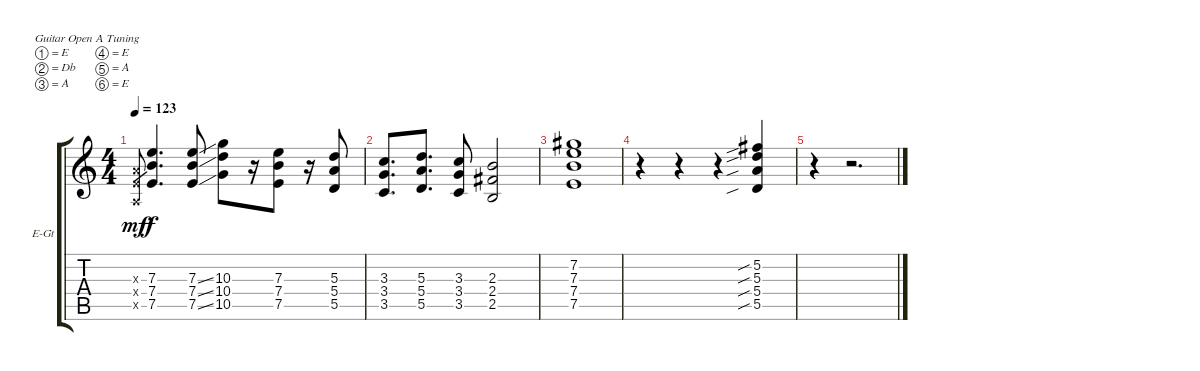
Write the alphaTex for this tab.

\bracketExtendMode groupsimilarinstruments
\firstSystemTrackNameOrientation horizontal
\otherSystemsTrackNameOrientation horizontal
\track ("Jack White - Guitar I (Rythm)" "E-Gt") {instrument overdrivenguitar}
\staff {score tabs}
\tuning (E4 Db4 A3 E3 A2 E2)
\ts (4 4)
\tempo 123
\clef g2
\ks c
(0.3{x} 0.4{x} 0.5{x}).8{gr dy mf} (7.3 7.4 7.5).4{d dy f} (7.3{ss} 7.4{ss} 7.5{ss}).8 (10.3 10.4 10.5).8 r.16 (7.3 7.4 7.5).8 r.16 (5.3 5.4 5.5).8 |
(3.3 3.4 3.5).8{d} (5.3 5.4 5.5).8{d} (3.3 3.4 3.5).8 (2.3 2.4 2.5).2 |
(7.2 7.3 7.4 7.5).1 |
r.4 r.4 r.4 (5.2{sib} 5.3{sib} 5.4{sib} 5.5{sib}).4 |
r.4 r.2{d}
